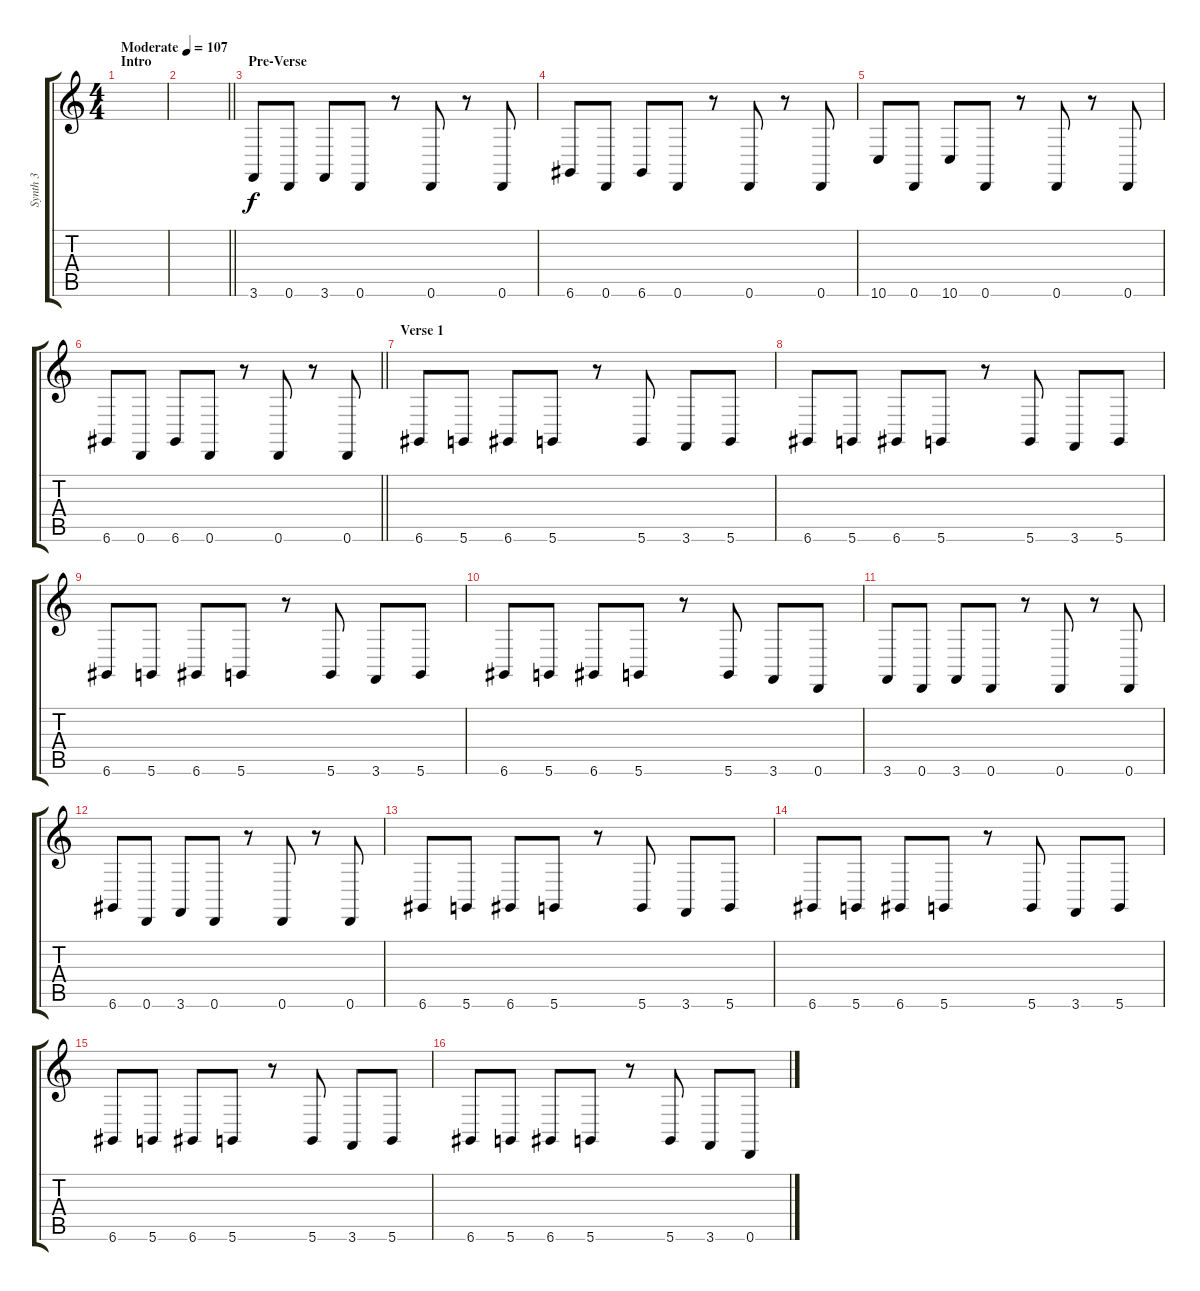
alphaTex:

\track ("Synth 3" "Synth 3") {instrument lead2sawtooth}
\staff {score tabs}
\tuning (E4 B3 G3 D3 A2 D2) {hide}
\ts (4 4)
\section ("" "Intro")
\tempo (107 "Moderate")
\clef g2
\ks c
|
\barLineRight lightlight
|
\section ("" "Pre-Verse")
3.6.8 0.6.8 3.6.8 0.6.8 r.8 0.6.8 r.8 0.6.8 |
6.6.8 0.6.8 6.6.8 0.6.8 r.8 0.6.8 r.8 0.6.8 |
10.6.8 0.6.8 10.6.8 0.6.8 r.8 0.6.8 r.8 0.6.8 |
\barLineRight lightlight
6.6.8 0.6.8 6.6.8 0.6.8 r.8 0.6.8 r.8 0.6.8 |
\section ("" "Verse 1")
6.6.8 5.6.8 6.6.8 5.6.8 r.8 5.6.8 3.6.8 5.6.8 |
6.6.8 5.6.8 6.6.8 5.6.8 r.8 5.6.8 3.6.8 5.6.8 |
6.6.8 5.6.8 6.6.8 5.6.8 r.8 5.6.8 3.6.8 5.6.8 |
6.6.8 5.6.8 6.6.8 5.6.8 r.8 5.6.8 3.6.8 0.6.8 |
3.6.8 0.6.8 3.6.8 0.6.8 r.8 0.6.8 r.8 0.6.8 |
6.6.8 0.6.8 3.6.8 0.6.8 r.8 0.6.8 r.8 0.6.8 |
6.6.8 5.6.8 6.6.8 5.6.8 r.8 5.6.8 3.6.8 5.6.8 |
6.6.8 5.6.8 6.6.8 5.6.8 r.8 5.6.8 3.6.8 5.6.8 |
6.6.8 5.6.8 6.6.8 5.6.8 r.8 5.6.8 3.6.8 5.6.8 |
6.6.8 5.6.8 6.6.8 5.6.8 r.8 5.6.8 3.6.8 0.6.8
